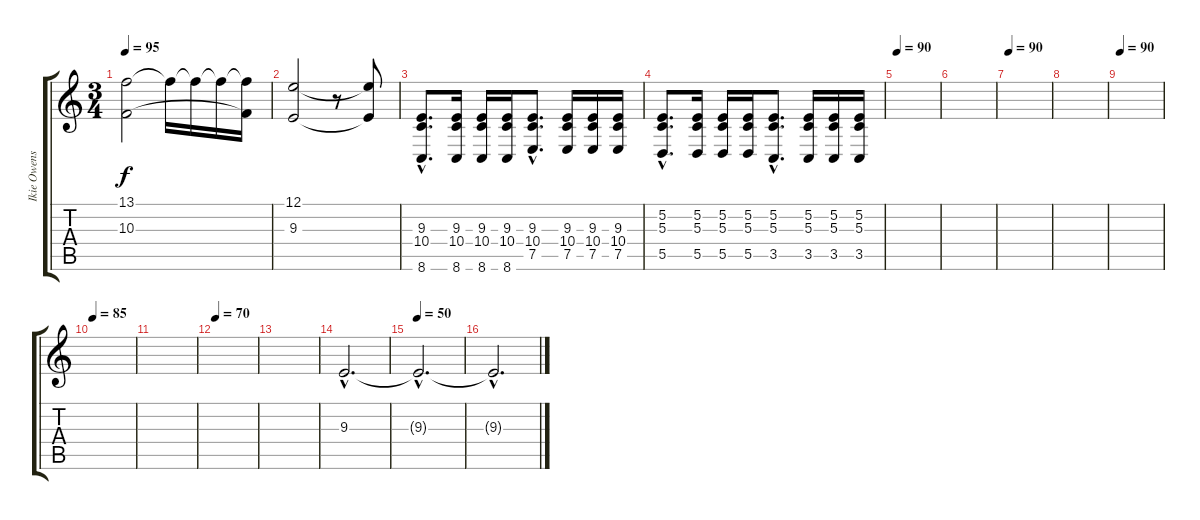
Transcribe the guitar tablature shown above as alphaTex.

\track ("Ikie Owens" "Ikie Owens") {instrument churchorgan}
\staff {score tabs}
\tuning (E4 B3 G3 D3 A2 E2) {hide}
\ts (3 4)
\tempo 95
\clef g2
\ks c
(13.1 10.3).2{dy f volume 10 instrument drawbarorgan} 13.1{t}.16 13.1{t}.16 13.1{t}.16 (13.1{t} 10.3{t}).16 |
(12.1 9.3).2 r.8 (12.1{t} 9.3{t}).8 |
(9.3{hac} 10.4{hac} 8.6{hac}).8{d volume 16 instrument churchorgan} (9.3 10.4 8.6).16 (9.3 10.4 8.6).16 (9.3 10.4 8.6).16 (9.3{hac} 10.4{hac} 7.5{hac}).8{d} (9.3 10.4 7.5).16 (9.3 10.4 7.5).16 (9.3 10.4 7.5).16 |
(5.2{hac} 5.3{hac} 5.5{hac}).8{d} (5.2 5.3 5.5).16 (5.2 5.3 5.5).16 (5.2 5.3 5.5).16 (5.2{hac} 5.3{hac} 3.5{hac}).8{d} (5.2 5.3 3.5).16 (5.2 5.3 3.5).16 (5.2 5.3 3.5).16 |
\tempo 90
|
|
\tempo 90
|
|
\tempo 90
|
\tempo 85
|
|
\tempo 70
|
|
9.3{hac}.2{d volume 14 instrument stringensemble1} |
\tempo 50
9.3{hac t}.2{d} |
9.3{hac t}.2{d}
